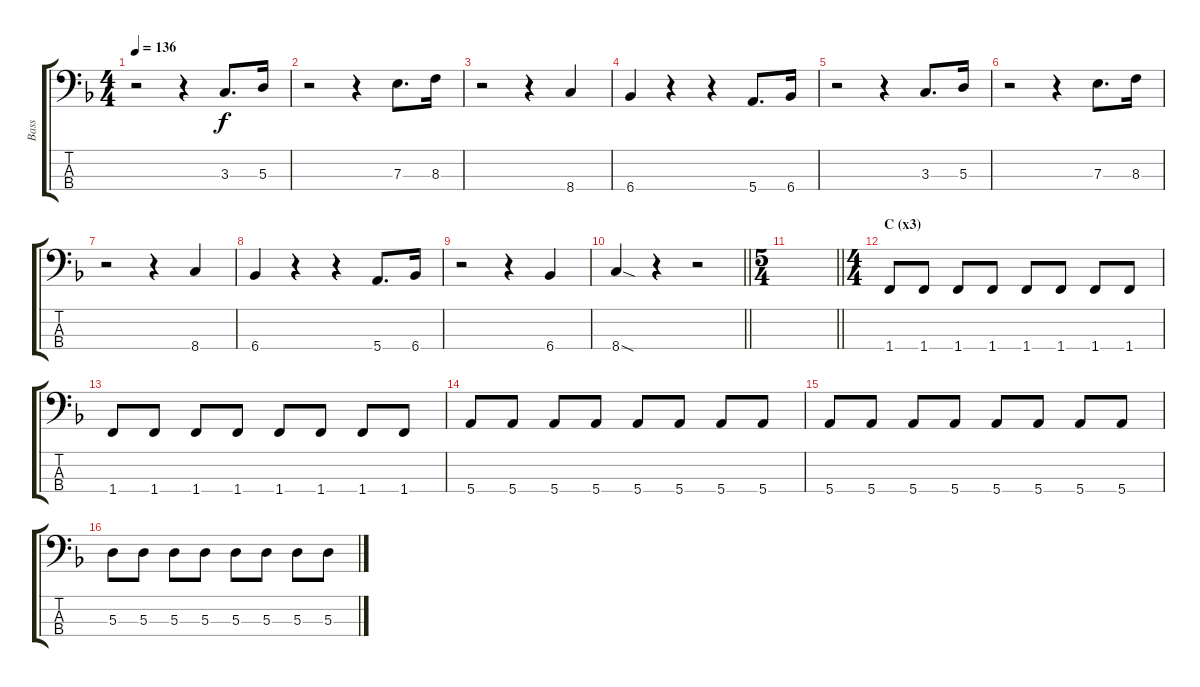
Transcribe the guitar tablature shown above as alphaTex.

\track ("Bass" "Bass") {instrument electricbassfinger}
\staff {score tabs}
\tuning (G2 D2 A1 E1) {hide}
\ts (4 4)
\tempo 136
\clef f4
\ks f
r.2{dy f} r.4 3.3.8{d} 5.3.16 |
r.2 r.4 7.3.8{d} 8.3.16 |
r.2 r.4 8.4.4 |
6.4.4 r.4 r.4 5.4.8{d} 6.4.16 |
r.2 r.4 3.3.8{d} 5.3.16 |
r.2 r.4 7.3.8{d} 8.3.16 |
r.2 r.4 8.4.4 |
6.4.4 r.4 r.4 5.4.8{d} 6.4.16 |
r.2 r.4 6.4.4 |
\barLineRight lightlight
8.4{sod}.4 r.4 r.2 |
\ts (5 4)
\barLineRight lightlight
|
\ts (4 4)
\section ("" "C (x3)")
1.4.8 1.4.8 1.4.8 1.4.8 1.4.8 1.4.8 1.4.8 1.4.8 |
1.4.8 1.4.8 1.4.8 1.4.8 1.4.8 1.4.8 1.4.8 1.4.8 |
5.4.8 5.4.8 5.4.8 5.4.8 5.4.8 5.4.8 5.4.8 5.4.8 |
5.4.8 5.4.8 5.4.8 5.4.8 5.4.8 5.4.8 5.4.8 5.4.8 |
5.3.8 5.3.8 5.3.8 5.3.8 5.3.8 5.3.8 5.3.8 5.3.8
